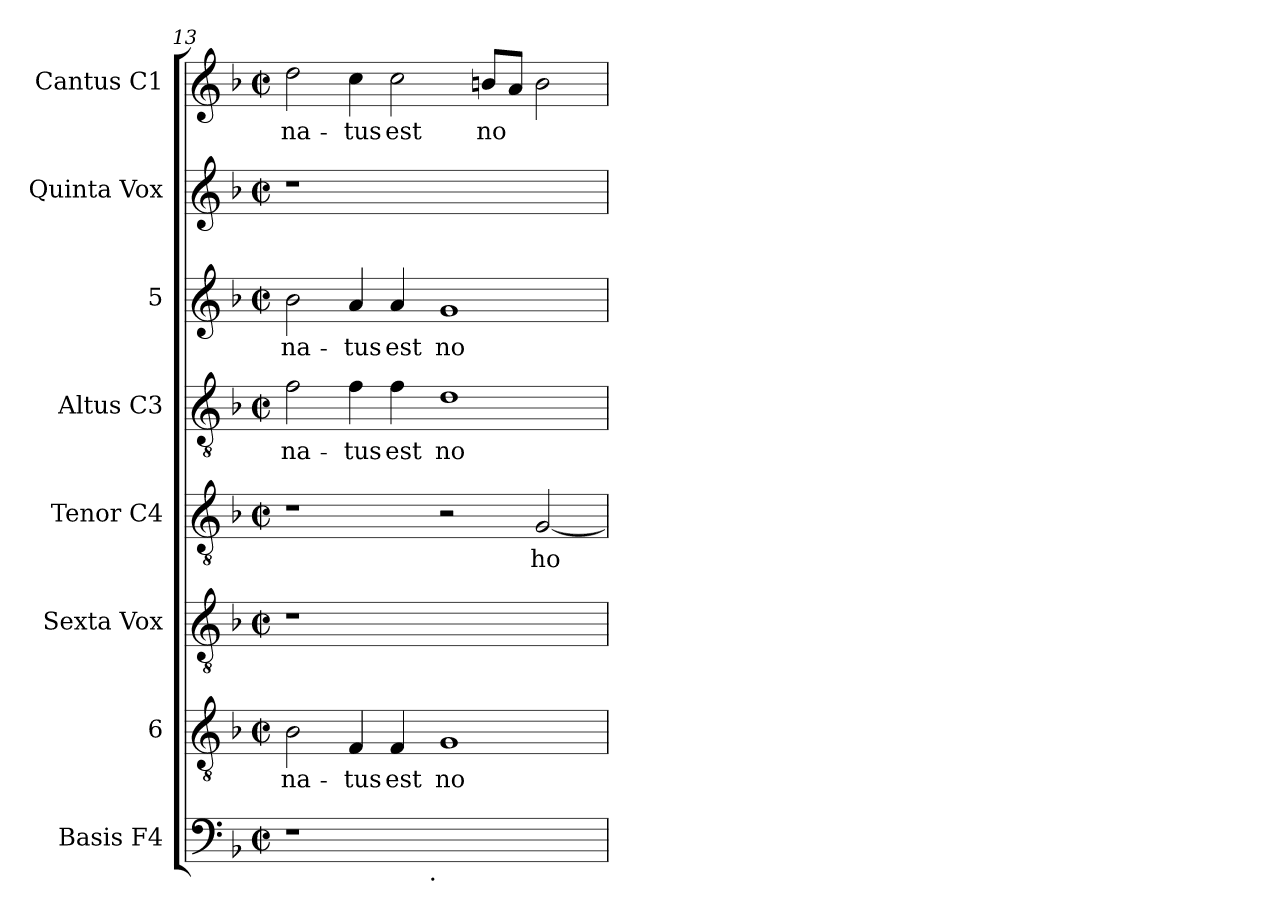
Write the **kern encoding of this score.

**kern	**kern	**text	**kern	**kern	**text	**kern	**text	**kern	**text	**kern	**kern	**text
*part8	*part7	*part7	*part6	*part5	*part5	*part4	*part4	*part3	*part3	*part2	*part1	*part1
*staff8	*staff7	*staff7	*staff6	*staff5	*staff5	*staff4	*staff4	*staff3	*staff3	*staff2	*staff1	*staff1
*I"Basis  F4	*I"6	*	*I"Sexta  Vox	*I"Tenor  C4	*	*I"Altus  C3	*	*I"5	*	*I"Quinta  Vox	*I"Cantus  C1	*
*I'B	*	*	*	*I'T	*	*I'A	*	*	*	*	*I'C	*
*clefF4	*clefGv2	*	*clefGv2	*clefGv2	*	*clefGv2	*	*clefG2	*	*clefG2	*clefG2	*
*k[b-]	*k[b-]	*	*k[b-]	*k[b-]	*	*k[b-]	*	*k[b-]	*	*k[b-]	*k[b-]	*
*F:	*F:	*	*F:	*F:	*	*F:	*	*F:	*	*F:	*F:	*
*M2/2	*M2/2	*	*M2/2	*M2/2	*	*M2/2	*	*M2/2	*	*M2/2	*M2/2	*
*met(c|)	*met(c|)	*	*met(c|)	*met(c|)	*	*met(c|)	*	*met(c|)	*	*met(c|)	*met(c|)	*
=13	=13	=13	=13	=13	=13	=13	=13	=13	=13	=13	=13	=13
!	!	!LO:LY:b:cj	!	!	!	!	!LO:LY:b:cj	!	!LO:LY:b:cj	!	!	!LO:LY:b:cj
*^	*	*	*	*	*	*	*	*	*	*	*	*
1r	2ryy	2B-\	na-	1r	1r	.	2f\	na-	2b-\	na-	1r	2dd\	na-
!	!	!	!LO:LY:b:cj	!	!	!	!	!LO:LY:b:cj	!	!LO:LY:b:cj	!	!	!LO:LY:b:cj
.	4...ryy	4F/	-tus	.	.	.	4f\	-tus	4a/	-tus	.	4cc\	-tus
!	!	!	!LO:LY:b:cj	!	!	!	!	!LO:LY:b:cj	!	!LO:LY:b:cj	!	!	!LO:LY:b:cj
.	.	4F/	est	.	.	.	4f\	est	4a/	est	.	2cc\	est
!	!LO:TX:b:t=.	!	!	!	!	!	!	!	!	!	!	!	!
.	1ryy	.	.	.	.	.	.	.	.	.	.	.	.
!	!	!	!LO:LY:b:cj	!	!	!	!	!LO:LY:b:cj	!	!LO:LY:b:cj	!	!	!
1ryy	.	1G	no-	1ryy	2r	.	1d	no-	1g	no-	1ryy	.	.
!	!	!	!	!	!	!	!	!	!	!	!	!	!LO:LY:b:cj
.	.	.	.	.	.	.	.	.	.	.	.	8bn/L	no-
!	!	!	!	!	!	!	!	!	!	!	!	!	!LO:LY:b:cj
.	.	.	.	.	.	.	.	.	.	.	.	8a/J	--
!	!	!	!	!	!	!LO:LY:b:cj	!	!	!	!	!	!	!LO:LY:b:cj
.	.	.	.	.	[<2G/	ho-	.	.	.	.	.	2b\	--
.	32ryy	.	.	.	.	.	.	.	.	.	.	.	.
*v	*v	*	*	*	*	*	*	*	*	*	*	*	*
=	=	=	=	=	=	=	=	=	=	=	=	=
*-	*-	*-	*-	*-	*-	*-	*-	*-	*-	*-	*-	*-
